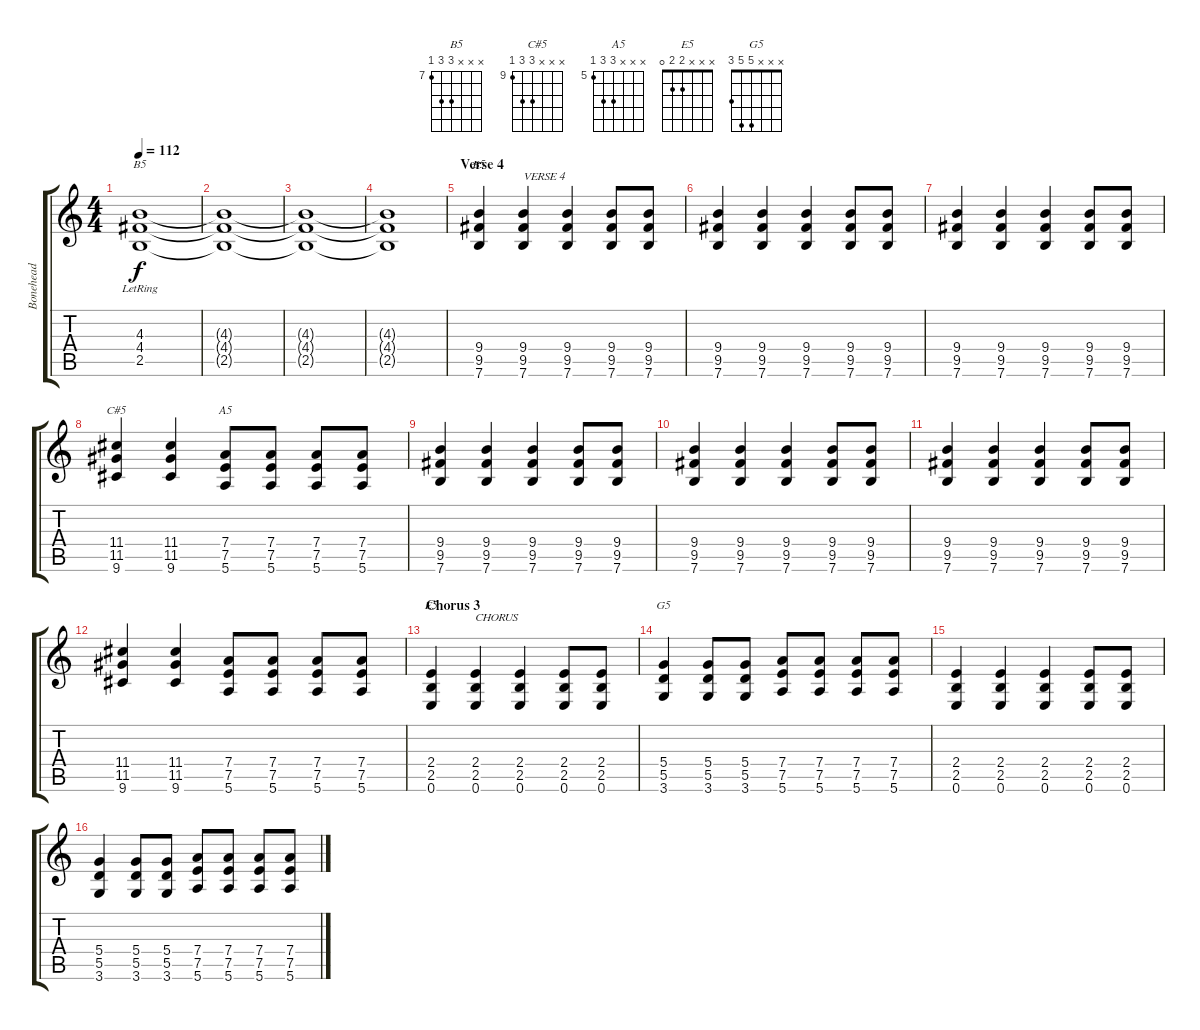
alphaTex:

\track ("Bonehead" "Bonehead") {instrument overdrivenguitar}
\staff {score tabs}
\tuning (E4 B3 G3 D3 A2 E2) {hide}
\chord ("B5" x x 4 4 2 x)
\chord ("B5" x x x 9 9 7) {firstfret 7}
\chord ("C#5" x x x 11 11 9) {firstfret 9}
\chord ("A5" x x x 7 7 5) {firstfret 5}
\chord ("E5" x x x 2 2 0)
\chord ("G5" x x x 5 5 3)
\ts (4 4)
\tempo 112
\clef g2
\ks c
(4.3{lr} 4.4{lr} 2.5{lr}).1{ch "B5" dy f} |
(4.3{t} 4.4{t} 2.5{t}).1 |
(4.3{t} 4.4{t} 2.5{t}).1 |
(4.3{t} 4.4{t} 2.5{t}).1 |
\section ("" "Verse 4")
(9.4 9.5 7.6).4{ch "B5"} (9.4 9.5 7.6).4{txt "VERSE 4"} (9.4 9.5 7.6).4 (9.4 9.5 7.6).8 (9.4 9.5 7.6).8 |
(9.4 9.5 7.6).4 (9.4 9.5 7.6).4 (9.4 9.5 7.6).4 (9.4 9.5 7.6).8 (9.4 9.5 7.6).8 |
(9.4 9.5 7.6).4 (9.4 9.5 7.6).4 (9.4 9.5 7.6).4 (9.4 9.5 7.6).8 (9.4 9.5 7.6).8 |
(11.4 11.5 9.6).4{ch "C#5"} (11.4 11.5 9.6).4 (7.4 7.5 5.6).8{ch "A5"} (7.4 7.5 5.6).8 (7.4 7.5 5.6).8 (7.4 7.5 5.6).8 |
(9.4 9.5 7.6).4 (9.4 9.5 7.6).4 (9.4 9.5 7.6).4 (9.4 9.5 7.6).8 (9.4 9.5 7.6).8 |
(9.4 9.5 7.6).4 (9.4 9.5 7.6).4 (9.4 9.5 7.6).4 (9.4 9.5 7.6).8 (9.4 9.5 7.6).8 |
(9.4 9.5 7.6).4 (9.4 9.5 7.6).4 (9.4 9.5 7.6).4 (9.4 9.5 7.6).8 (9.4 9.5 7.6).8 |
(11.4 11.5 9.6).4 (11.4 11.5 9.6).4 (7.4 7.5 5.6).8 (7.4 7.5 5.6).8 (7.4 7.5 5.6).8 (7.4 7.5 5.6).8 |
\section ("" "Chorus 3")
(2.4 2.5 0.6).4{ch "E5"} (2.4 2.5 0.6).4{txt "CHORUS"} (2.4 2.5 0.6).4 (2.4 2.5 0.6).8 (2.4 2.5 0.6).8 |
(5.4 5.5 3.6).4{ch "G5"} (5.4 5.5 3.6).8 (5.4 5.5 3.6).8 (7.4 7.5 5.6).8 (7.4 7.5 5.6).8 (7.4 7.5 5.6).8 (7.4 7.5 5.6).8 |
(2.4 2.5 0.6).4 (2.4 2.5 0.6).4 (2.4 2.5 0.6).4 (2.4 2.5 0.6).8 (2.4 2.5 0.6).8 |
(5.4 5.5 3.6).4 (5.4 5.5 3.6).8 (5.4 5.5 3.6).8 (7.4 7.5 5.6).8 (7.4 7.5 5.6).8 (7.4 7.5 5.6).8 (7.4 7.5 5.6).8
